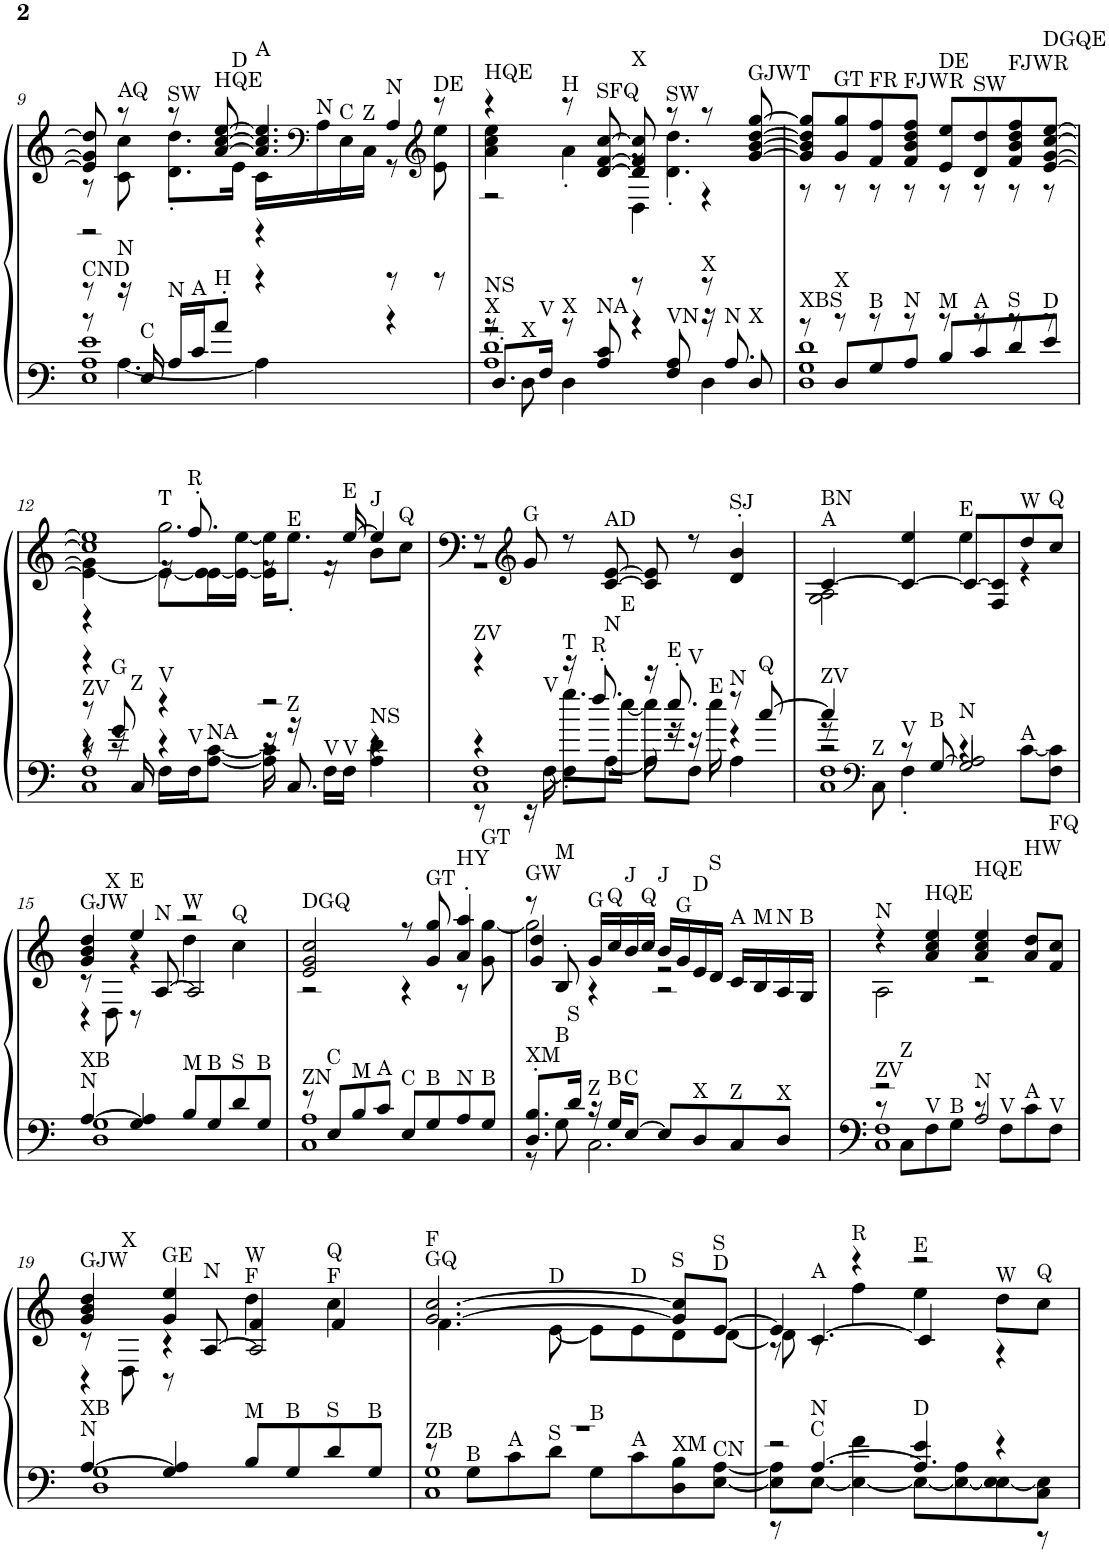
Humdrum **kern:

**kern	**kern
*part1	*part1
*staff2	*staff1
*I"Piano, Piano	*
*I'Pno.	*
!!LO:PB:g=z
*clefF4	*clefG2
*k[]	*k[]
*M4/4	*M4/4
=9	=9
*^	*^
*	*^	*	*^
!LO:TX:a:t=CND	!	!	!	!	!
8r	8r	1E 1A 1e	8e/] 8g/] 8dd/]	8r	2r
!	!	!	!LO:TX:a:t=AQ	!	!
!LO:TX:a:t=N	!	!	!	!	!
16r	[4.A\	.	8r	8c\ 8cc\	.
!LO:TX:a:t=C	!	!	!	!	!
16E/	.	.	.	.	.
!	!	!	!LO:TX:a:t=SW	!	!
!LO:TX:a:t=N	!	!	!	!	!
16A/LL	.	.	8r	8.d\' 8.dd\'L	.
!LO:TX:a:t=A	!	!	!	!	!
16c/J	.	.	.	.	.
!	!	!	!LO:TX:a:t=HQE	!	!
!LO:TX:a:t=H	!	!	!	!	!
8a'/J	.	.	[8a/ [8cc/ [8ee/	.	.
!	!	!	!	!LO:TX:a:t=D	!
.	.	.	.	16e\Jk	.
!	!	!	!LO:TX:a:t=A	!	!
4r	4A\]	.	4.a/] 4.cc/] 4.ee/]	16c\LL	4r
*	*	*	*clefF4	*	*
!	!	!	!	!LO:TX:a:t=N	!
.	.	.	.	16A\	.
!	!	!	!	!LO:TX:a:t=C	!
.	.	.	.	16E\	.
!	!	!	!	!LO:TX:a:t=Z	!
.	.	.	.	16C\JJ	.
!	!	!	!	!LO:TX:a:t=N	!
8r	4r	.	.	8r	4A/
*	*	*	*clefG2	*	*
!	!	!	!LO:TX:a:t=DE	!	!
8r	.	.	8r	8e\ 8ee\	.
=10	=10	=10	=10	=10	=10
*	*	*^	*	*	*
!	!	!	!	!LO:TX:a:t=HQE	!	!
!LO:TX:a:t=X	!	!	!	!	!	!
!LO:TX:a:t=NS	!	!	!	!	!	!
8.D'/L	8r	2r	1A 1d	4r	4a\ 4cc\ 4ee\	2r
!	!LO:TX:a:t=X	!	!	!	!	!
.	8D\	.	.	.	.	.
!LO:TX:a:t=V	!	!	!	!	!	!
16F/Jk	.	.	.	.	.	.
!	!	!	!	!LO:TX:a:t=H	!	!
!LO:TX:a:t=X	!	!	!	!	!	!
8r	4D\	.	.	8r	4a'\	.
!	!	!	!	!LO:TX:a:t=SFQ	!	!
!LO:TX:a:t=NA	!	!	!	!	!	!
8A/ 8c/	.	.	.	[8d/ [8f/ [8cc/	.	.
!	!	!	!	!LO:TX:a:t=X	!	!
8r	4r	4r	.	8d/] 8f/] 8cc/]	8r	4D\
!	!	!	!	!LO:TX:a:t=SW	!	!
!LO:TX:a:t=VN	!	!	!	!	!	!
8F/ 8A/	.	.	.	8r	4.d\' 4.dd\'	.
!LO:TX:a:t=X	!	!	!	!	!	!
8r	4D\	16r	.	8r	.	4r
!	!	!LO:TX:a:t=N	!	!	!	!
.	.	8.A/	.	.	.	.
!	!	!	!	!LO:TX:a:t=GJWT	!	!
!LO:TX:a:t=X	!	!	!	!	!	!
8D/	.	.	.	[8g/ [8b/ [8dd/ [8gg/	.	.
*	*	*v	*v	*	*	*
*	*	*	*	*v	*v
=11	=11	=11	=11	=11
!LO:TX:a:t=XBS	!	!	!	!
8r	1D 1G 1d	8ryy	8g/] 8b/] 8dd/] 8gg/]L	8r
!	!	!	!LO:TX:a:t=GT	!
!LO:TX:a:t=X	!	!	!	!
8r	.	8D/L	8g/ 8gg/	8r
!	!	!	!LO:TX:a:t=FR	!
!LO:TX:a:t=B	!	!	!	!
8r	.	8G/	8f/ 8ff/	8r
!	!	!	!LO:TX:a:t=FJWR	!
!LO:TX:a:t=N	!	!	!	!
8r	.	8A/J	8f/ 8b/ 8dd/ 8ff/J	8r
!	!	!	!LO:TX:a:t=DE	!
!LO:TX:a:t=M	!	!	!	!
8r	.	8B/L	8e/ 8ee/L	8r
!	!	!	!LO:TX:a:t=SW	!
!LO:TX:a:t=A	!	!	!	!
8r	.	8c/	8d/ 8dd/	8r
!	!	!	!LO:TX:a:t=FJWR	!
!LO:TX:a:t=S	!	!	!	!
8r	.	8d/	8f/ 8b/ 8dd/ 8ff/	8r
!	!	!	!LO:TX:a:t=DGQE	!
!LO:TX:a:t=D	!	!	!	!
8r	.	8e/J	[8e/ [8g/ [8cc/ [8ee/J	8r
!!LO:LB:g=z
=12	=12	=12	=12	=12
*	*	*^	*^	*^
!LO:TX:a:t=ZV	!	!	!	!	!	!	!
8r	4r	8r	1C 1F	1cc] 1ee]	4e\_ 4g\]	4r	4r
!LO:TX:a:t=G	!	!	!	!	!	!	!
8g/	.	16r	.	.	.	.	.
!	!	!LO:TX:a:t=Z	!	!	!	!	!
.	.	16C/	.	.	.	.	.
!	!	!	!	!	!LO:TX:a:t=T	!	!
!LO:TX:a:t=V	!	!	!	!	!	!	!
4r	16F\LL	4r	.	.	8e\L_	16r	2.gg\
!	!	!	!	!	!	!LO:TX:a:t=R	!
!	!LO:TX:a:t=V	!	!	!	!	!	!
.	16F\J	.	.	.	.	8.ff'/	.
!	!LO:TX:a:t=NA	!	!	!	!	!	!
.	[8A\ [8c\J	.	.	.	16e\] [16e\L	.	.
.	.	.	.	.	16e\_ [16ee\JJ	.	.
2r	16A\] 16c\]	16r	.	.	16e\] 16ee\]KL	8r	.
!	!	!	!	!	!LO:TX:a:t=E	!	!
!	!LO:TX:a:t=Z	!	!	!	!	!	!
.	16r	8.C/	.	.	8.ee'\J	.	.
!	!LO:TX:a:t=V	!	!	!	!	!	!
.	16F\LL	.	.	.	.	16r	.
!	!	!	!	!	!	!LO:TX:a:t=E	!
!	!LO:TX:a:t=V	!	!	!	!	!	!
.	16F\JJ	.	.	.	.	[16ee/	.
!	!	!	!	!	!LO:TX:a:t=J	!	!
!	!LO:TX:a:t=NS	!	!	!	!	!	!
.	4A\ 4d\	4r	.	.	8b\L	4ee/]	.
!	!	!	!	!	!LO:TX:a:t=Q	!	!
.	.	.	.	.	8cc\J	.	.
*	*	*	*	*	*v	*v	*v
=13	=13	=13	=13	=13	=13
!LO:TX:a:t=ZV	!	!	!	!	!
4r	4r	1C 1F	8r	8r	1r
*	*	*	*	*clefG2	*
!	!	!	!	!LO:TX:a:t=G	!
.	.	.	16r	8g/	.
!	!	!	!LO:TX:a:t=V	!	!
.	.	.	[16F\	.	.
!LO:TX:a:t=T	!	!	!	!	!
16r	8.gg'\L	.	8F\L]	8r	.
!LO:TX:a:t=R	!	!	!	!	!
8.ff'/	.	.	.	.	.
!	!	!	!	!LO:TX:a:t=AD	!
!	!	!	!LO:TX:a:t=N	!	!
.	.	.	[8A\J	[8c/ [8e/	.
!	!LO:TX:a:t=E	!	!	!	!
.	[16ee\Jk	.	.	.	.
16r	16ee\]	.	8A\L]	8c/] 8e/]	.
!LO:TX:a:t=E	!	!	!	!	!
8.ee'/	16r	.	.	.	.
!	!LO:TX:a:t=V	!	!	!	!
.	16r	.	8F\J	8r	.
!	!LO:TX:a:t=E	!	!	!	!
.	16ee\	.	.	.	.
!	!	!	!	!LO:TX:a:t=SJ	!
!LO:TX:a:t=N	!	!	!	!	!
8r	4r	.	4A\	4d/' 4b/'	.
!LO:TX:a:t=Q	!	!	!	!	!
[8cc/	.	.	.	.	.
=14	=14	=14	=14	=14	=14
!	!	!	!	!LO:TX:a:t=A	!
!	!	!	!	!LO:TX:a:t=BN	!
!LO:TX:a:t=ZV	!	!	!	!	!
4cc/]	8r	2r	1C 1F	[4c/	2G\ 2A\
*clefF4	*	*	*	*	*
!	!LO:TX:a:t=Z	!	!	!	!
.	8C\	.	.	.	.
!LO:TX:a:t=V	!	!	!	!	!
8r	4F'\	.	.	4c/_ 4ee/	.
!LO:TX:a:t=B	!	!	!	!	!
[8G/	.	.	.	.	.
!	!	!	!	!LO:TX:a:t=E	!
!LO:TX:a:t=N	!	!	!	!	!
2G/]	4r	2A/	.	8c/L_	4ee\
.	.	.	.	8F/ 8c/]	.
!	!	!	!	!LO:TX:a:t=W	!
!	!LO:TX:a:t=A	!	!	!	!
.	[8c\L	.	.	8dd/	4r
!	!	!	!	!LO:TX:a:t=Q	!
.	8F\ 8c\]J	.	.	8cc/J	.
*	*v	*v	*v	*	*
!!LO:LB:g=z
=15	=15	=15	=15
*	*	*	*^
!	!	!LO:TX:a:t=GJW	!	!
!LO:TX:a:t=N	!	!	!	!
!LO:TX:a:t=XB	!	!	!	!
[4A/	1D 1G	4g/ 4b/ 4dd/	8r	4r
!	!	!	!LO:TX:a:t=X	!
.	.	.	8D\	.
!	!	!LO:TX:a:t=E	!	!
4G/ 4A/]	.	4ee/	4r	8r
!	!	!	!	!LO:TX:a:t=N
.	.	.	.	[8A/
!	!	!LO:TX:a:t=W	!	!
!LO:TX:a:t=M	!	!	!	!
8B/L	.	2r	4dd\	2A/]
!LO:TX:a:t=B	!	!	!	!
8G/	.	.	.	.
!	!	!	!LO:TX:a:t=Q	!
!LO:TX:a:t=S	!	!	!	!
8d/	.	.	4cc\	.
!LO:TX:a:t=B	!	!	!	!
8G/J	.	.	.	.
*	*	*	*v	*v
=16	=16	=16	=16
!	!	!LO:TX:a:t=DGQ	!
!LO:TX:a:t=ZN	!	!	!
8r	1C 1A	2e/ 2g/ 2cc/	2r
!LO:TX:a:t=C	!	!	!
8E/L	.	.	.
!LO:TX:a:t=M	!	!	!
8B/	.	.	.
!LO:TX:a:t=A	!	!	!
8c/J	.	.	.
!LO:TX:a:t=C	!	!	!
8E/L	.	8r	4r
!	!	!LO:TX:a:t=GT	!
!LO:TX:a:t=B	!	!	!
8G/	.	8g/ 8gg/	.
!	!	!LO:TX:a:t=HY	!
!LO:TX:a:t=N	!	!	!
8A/	.	4a/' 4aa/'	8r
!	!	!	!LO:TX:a:t=GT
!LO:TX:a:t=B	!	!	!
8G/J	.	.	8g\ [8gg\
=17	=17	=17	=17
*	*	*	*^
!	!	!LO:TX:a:t=GW	!	!
!LO:TX:a:t=XM	!	!	!	!
8.D/' 8.B/'L	8r	8r	2gg\]	4g/ 4dd/
!	!	!LO:TX:a:t=M	!	!
!	!LO:TX:a:t=B	!	!	!
.	8G\	8B'/	.	.
!LO:TX:a:t=S	!	!	!	!
16d/Jk	.	.	.	.
!	!	!LO:TX:a:t=G	!	!
!LO:TX:a:t=Z	!	!	!	!
16r	2.C\	16g/LL	.	4r
!	!	!LO:TX:a:t=Q	!	!
!LO:TX:a:t=B	!	!	!	!
16G/KL	.	16cc/	.	.
!	!	!LO:TX:a:t=J	!	!
!LO:TX:a:t=C	!	!	!	!
[8E/J	.	16b/	.	.
!	!	!LO:TX:a:t=Q	!	!
.	.	16cc/JJ	.	.
!	!	!LO:TX:a:t=J	!	!
8E/L]	.	16b/LL	2r	2r
!	!	!LO:TX:a:t=G	!	!
.	.	16g/	.	.
!	!	!LO:TX:a:t=D	!	!
!LO:TX:a:t=X	!	!	!	!
8D/	.	16e/	.	.
!	!	!LO:TX:a:t=S	!	!
.	.	16d/JJ	.	.
!	!	!LO:TX:a:t=A	!	!
!LO:TX:a:t=Z	!	!	!	!
8C/	.	16c/LL	.	.
!	!	!LO:TX:a:t=M	!	!
.	.	16B/	.	.
!	!	!LO:TX:a:t=N	!	!
!LO:TX:a:t=X	!	!	!	!
8D/J	.	16A/	.	.
!	!	!LO:TX:a:t=B	!	!
.	.	16G/JJ	.	.
*	*	*	*v	*v
=18	=18	=18	=18
*	*^	*	*
!	!	!	!LO:TX:a:t=N	!
!LO:TX:a:t=ZV	!	!	!	!
2r	8r	1C 1F	4r	2A\
!	!LO:TX:a:t=Z	!	!	!
.	8C\L	.	.	.
!	!	!	!LO:TX:a:t=HQE	!
!	!LO:TX:a:t=V	!	!	!
.	8F\	.	4a/ 4cc/ 4ee/	.
!	!LO:TX:a:t=B	!	!	!
.	8G\J	.	.	.
!	!	!	!LO:TX:a:t=HQE	!
!LO:TX:a:t=N	!	!	!	!
2A/	8r	.	4a/ 4cc/ 4ee/	2r
!	!LO:TX:a:t=V	!	!	!
.	8F\L	.	.	.
!	!	!	!LO:TX:a:t=HW	!
!	!LO:TX:a:t=A	!	!	!
.	8c\	.	8a/ 8dd/L	.
!	!	!	!LO:TX:a:t=FQ	!
!	!LO:TX:a:t=V	!	!	!
.	8F\J	.	8f/ 8cc/J	.
*	*v	*v	*	*
!!LO:LB:g=z
=19	=19	=19	=19
*	*	*	*^
!	!	!LO:TX:a:t=GJW	!	!
!LO:TX:a:t=N	!	!	!	!
!LO:TX:a:t=XB	!	!	!	!
[4A/	1D 1G	4g/ 4b/ 4dd/	8r	4r
!	!	!	!LO:TX:a:t=X	!
.	.	.	8D\	.
!	!	!LO:TX:a:t=GE	!	!
4G/ 4A/]	.	4g/ 4ee/	4r	8r
!	!	!	!	!LO:TX:a:t=N
.	.	.	.	[8A/
!	!	!LO:TX:a:t=F	!	!
!	!	!LO:TX:a:t=W	!	!
!LO:TX:a:t=M	!	!	!	!
8B/L	.	4f/	4dd\	2A/]
!LO:TX:a:t=B	!	!	!	!
8G/	.	.	.	.
!	!	!LO:TX:a:t=F	!	!
!	!	!LO:TX:a:t=Q	!	!
!LO:TX:a:t=S	!	!	!	!
8d/	.	4f/	4cc\	.
!LO:TX:a:t=B	!	!	!	!
8G/J	.	.	.	.
*	*	*	*v	*v
=20	=20	=20	=20
*	*^	*	*
!	!	!	!LO:TX:a:t=GQ	!
!	!	!	!LO:TX:a:t=F	!
!LO:TX:a:t=ZB	!	!	!	!
1r	8r	1C 1G	[2.g/ [2.cc/	4.f\
!	!LO:TX:a:t=B	!	!	!
.	8G\L	.	.	.
!	!LO:TX:a:t=A	!	!	!
.	8c\	.	.	.
!	!	!	!	!LO:TX:a:t=D
!	!LO:TX:a:t=S	!	!	!
.	8d\J	.	.	[8e\
!	!LO:TX:a:t=B	!	!	!
.	8G\L	.	.	8e\L]
!	!	!	!	!LO:TX:a:t=D
!	!LO:TX:a:t=A	!	!	!
.	8c\	.	.	8e\
!	!	!	!LO:TX:a:t=S	!
!	!LO:TX:a:t=XM	!	!	!
.	8D\ 8B\	.	8g/] 8cc/]L	8d\
!	!	!	!LO:TX:a:t=D	!
!	!	!	!LO:TX:a:t=S	!
!	!LO:TX:a:t=CN	!	!	!
.	[8E\ [8A\J	.	[8e/J	[8d\J
=21	=21	=21	=21	=21
*	*	*	*	*^
2r	8E\] 8A\]L	8r	4e/]	8d\]	8r
!	!	!	!	!LO:TX:a:t=A	!
!	!LO:TX:a:t=C	!	!	!	!
!	!LO:TX:a:t=N	!	!	!	!
.	[8E\J	[4.A/	.	8r	[4.c/
!	!	!	!LO:TX:a:t=R	!	!
.	4E\_ 4f\	.	4r	4ff\	.
!	!	!	!LO:TX:a:t=E	!	!
!LO:TX:a:t=D	!	!	!	!	!
4e/	8E\L_	4.A/]	2r	4ee\	4c/]
.	8E\_ 8A\	.	.	.	.
!	!	!	!	!LO:TX:a:t=W	!
4r	8E\_ 8E\	.	.	8dd\L	4r
!	!	!	!	!LO:TX:a:t=Q	!
.	8C\ 8E\]J	8r	.	8cc\J	.
*v	*v	*v	*	*	*
*	*v	*v	*v
=	=
*-	*-
